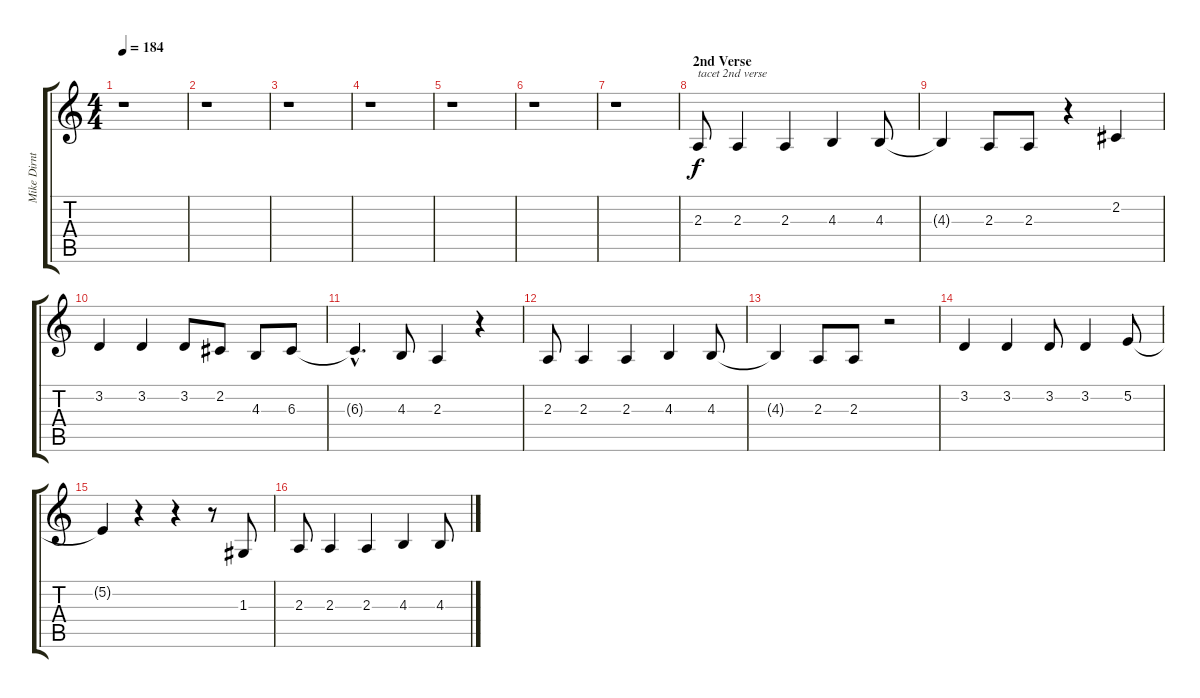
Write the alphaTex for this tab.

\track ("Mike Dirnt (Back Vocals)" "Mike Dirnt") {instrument tenorsax}
\staff {score tabs}
\tuning (E4 B3 G3 D3 A2 E2) {hide}
\ts (4 4)
\tempo 184
\clef g2
\ks c
r.1{dy f} |
r.1 |
r.1 |
r.1 |
r.1 |
r.1 |
r.1 |
\section ("" "2nd Verse")
2.3.8{txt "tacet 2nd verse"} 2.3.4 2.3.4 4.3.4 4.3.8 |
4.3{t}.4 2.3.8 2.3.8 r.4 2.2.4 |
3.2.4 3.2.4 3.2.8 2.2.8 4.3.8 6.3.8 |
6.3{hac t}.4{d} 4.3.8 2.3.4 r.4 |
2.3.8 2.3.4 2.3.4 4.3.4 4.3.8 |
4.3{t}.4 2.3.8 2.3.8 r.2 |
3.2.4 3.2.4 3.2.8 3.2.4 5.2.8 |
5.2{t}.4 r.4 r.4 r.8 1.3.8 |
2.3.8 2.3.4 2.3.4 4.3.4 4.3.8
